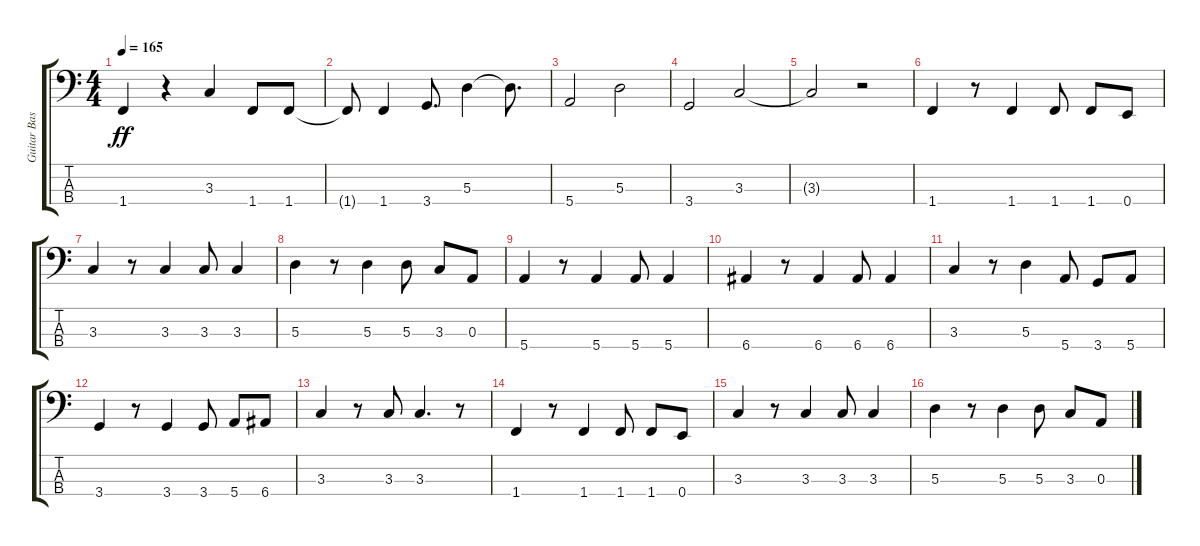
\track ("Guitar Bass : Akiyama Mio - Tan" "Guitar Bas") {instrument electricbasspick}
\staff {score tabs}
\tuning (G2 D2 A1 E1) {hide}
\ts (4 4)
\tempo 165
\clef f4
\ks c
1.4.4{dy ff} r.4 3.3.4 1.4.8 1.4.8 |
1.4{t}.8 1.4.4 3.4.8{d} 5.3.4 5.3{t}.8{d} |
5.4.2 5.3.2 |
3.4.2 3.3.2 |
3.3{t}.2 r.2 |
1.4.4 r.8 1.4.4 1.4.8 1.4.8 0.4.8 |
3.3.4 r.8 3.3.4 3.3.8 3.3.4 |
5.3.4 r.8 5.3.4 5.3.8 3.3.8 0.3.8 |
5.4.4 r.8 5.4.4 5.4.8 5.4.4 |
6.4.4 r.8 6.4.4 6.4.8 6.4.4 |
3.3.4 r.8 5.3.4 5.4.8 3.4.8 5.4.8 |
3.4.4 r.8 3.4.4 3.4.8 5.4.8 6.4.8 |
3.3.4 r.8 3.3.8 3.3.4{d} r.8 |
1.4.4 r.8 1.4.4 1.4.8 1.4.8 0.4.8 |
3.3.4 r.8 3.3.4 3.3.8 3.3.4 |
5.3.4 r.8 5.3.4 5.3.8 3.3.8 0.3.8
